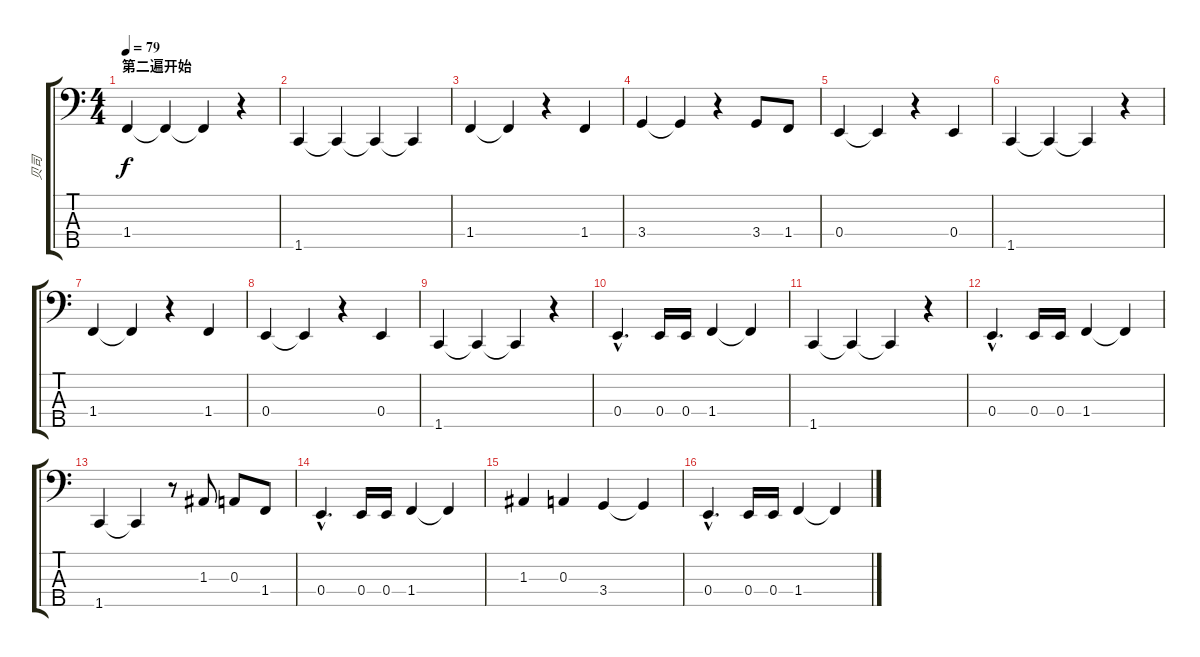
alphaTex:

\track ("贝司" "贝司") {instrument electricbassfinger}
\staff {score tabs}
\tuning (G2 D2 A1 E1 B0) {hide}
\ts (4 4)
\section ("" "第二遍开始")
\tempo 79
\clef f4
\ks c
1.4.4{dy f} 1.4{t}.4 1.4{t}.4 r.4 |
1.5.4 1.5{t}.4 1.5{t}.4 1.5{t}.4 |
1.4.4 1.4{t}.4 r.4 1.4.4 |
3.4.4 3.4{t}.4 r.4 3.4.8 1.4.8 |
0.4.4 0.4{t}.4 r.4 0.4.4 |
1.5.4 1.5{t}.4 1.5{t}.4 r.4 |
1.4.4 1.4{t}.4 r.4 1.4.4 |
0.4.4 0.4{t}.4 r.4 0.4.4 |
1.5.4 1.5{t}.4 1.5{t}.4 r.4 |
0.4{hac}.4{d} 0.4.16 0.4.16 1.4.4 1.4{t}.4 |
1.5.4 1.5{t}.4 1.5{t}.4 r.4 |
0.4{hac}.4{d} 0.4.16 0.4.16 1.4.4 1.4{t}.4 |
1.5.4 1.5{t}.4 r.8 1.3.8 0.3.8 1.4.8 |
0.4{hac}.4{d} 0.4.16 0.4.16 1.4.4 1.4{t}.4 |
1.3.4 0.3.4 3.4.4 3.4{t}.4 |
0.4{hac}.4{d} 0.4.16 0.4.16 1.4.4 1.4{t}.4
